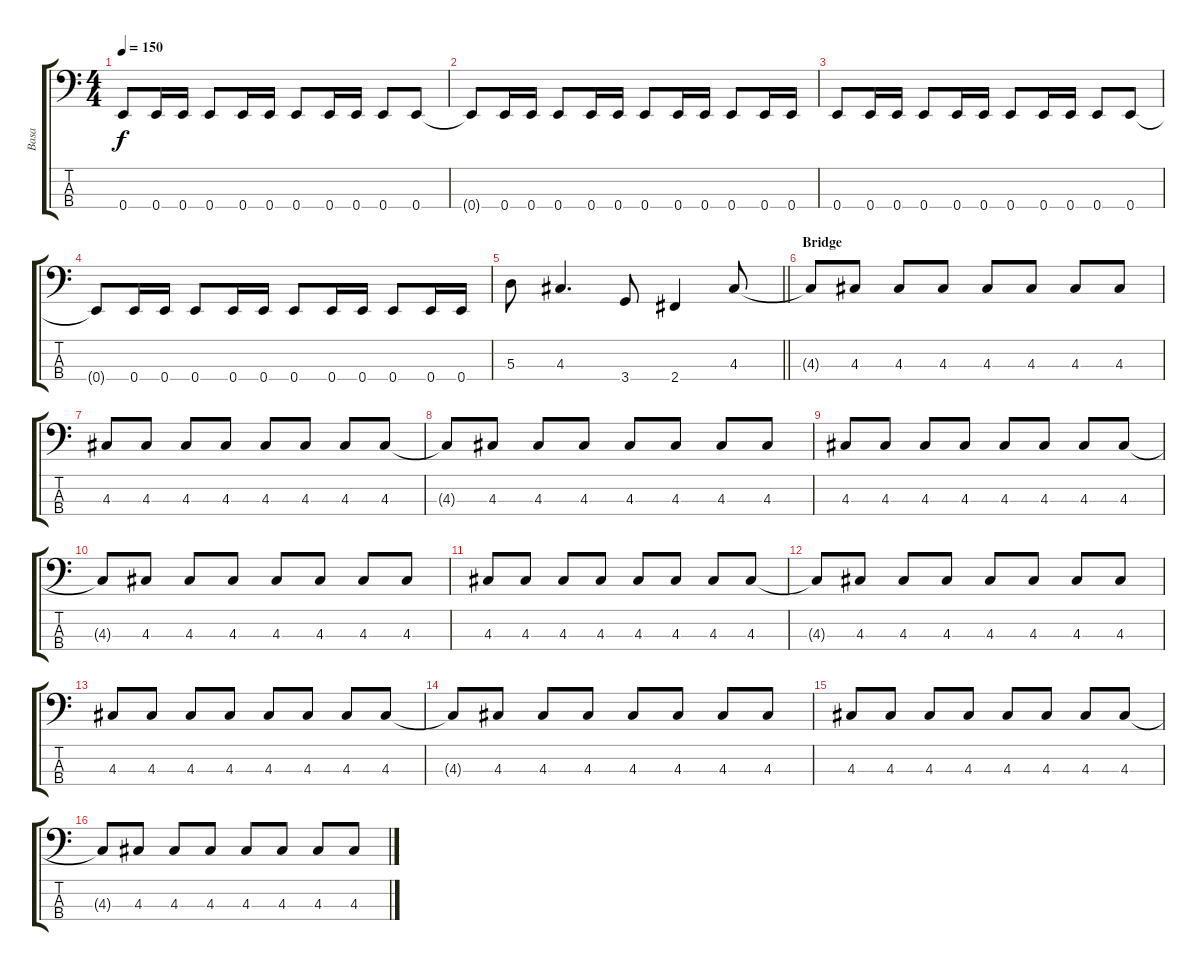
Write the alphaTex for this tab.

\track ("Basa" "Basa") {instrument electricbassfinger}
\staff {score tabs}
\tuning (G2 D2 A1 E1) {hide}
\ts (4 4)
\tempo 150
\clef f4
\ks c
0.4.8{dy f} 0.4.16 0.4.16 0.4.8 0.4.16 0.4.16 0.4.8 0.4.16 0.4.16 0.4.8 0.4.8 |
0.4{t}.8 0.4.16 0.4.16 0.4.8 0.4.16 0.4.16 0.4.8 0.4.16 0.4.16 0.4.8 0.4.16 0.4.16 |
0.4.8 0.4.16 0.4.16 0.4.8 0.4.16 0.4.16 0.4.8 0.4.16 0.4.16 0.4.8 0.4.8 |
0.4{t}.8 0.4.16 0.4.16 0.4.8 0.4.16 0.4.16 0.4.8 0.4.16 0.4.16 0.4.8 0.4.16 0.4.16 |
\barLineRight lightlight
5.3.8 4.3.4{d} 3.4.8 2.4.4 4.3.8 |
\section ("" "Bridge")
4.3{t}.8 4.3.8 4.3.8 4.3.8 4.3.8 4.3.8 4.3.8 4.3.8 |
4.3.8 4.3.8 4.3.8 4.3.8 4.3.8 4.3.8 4.3.8 4.3.8 |
4.3{t}.8 4.3.8 4.3.8 4.3.8 4.3.8 4.3.8 4.3.8 4.3.8 |
4.3.8 4.3.8 4.3.8 4.3.8 4.3.8 4.3.8 4.3.8 4.3.8 |
4.3{t}.8 4.3.8 4.3.8 4.3.8 4.3.8 4.3.8 4.3.8 4.3.8 |
4.3.8 4.3.8 4.3.8 4.3.8 4.3.8 4.3.8 4.3.8 4.3.8 |
4.3{t}.8 4.3.8 4.3.8 4.3.8 4.3.8 4.3.8 4.3.8 4.3.8 |
4.3.8 4.3.8 4.3.8 4.3.8 4.3.8 4.3.8 4.3.8 4.3.8 |
4.3{t}.8 4.3.8 4.3.8 4.3.8 4.3.8 4.3.8 4.3.8 4.3.8 |
4.3.8 4.3.8 4.3.8 4.3.8 4.3.8 4.3.8 4.3.8 4.3.8 |
4.3{t}.8 4.3.8 4.3.8 4.3.8 4.3.8 4.3.8 4.3.8 4.3.8
